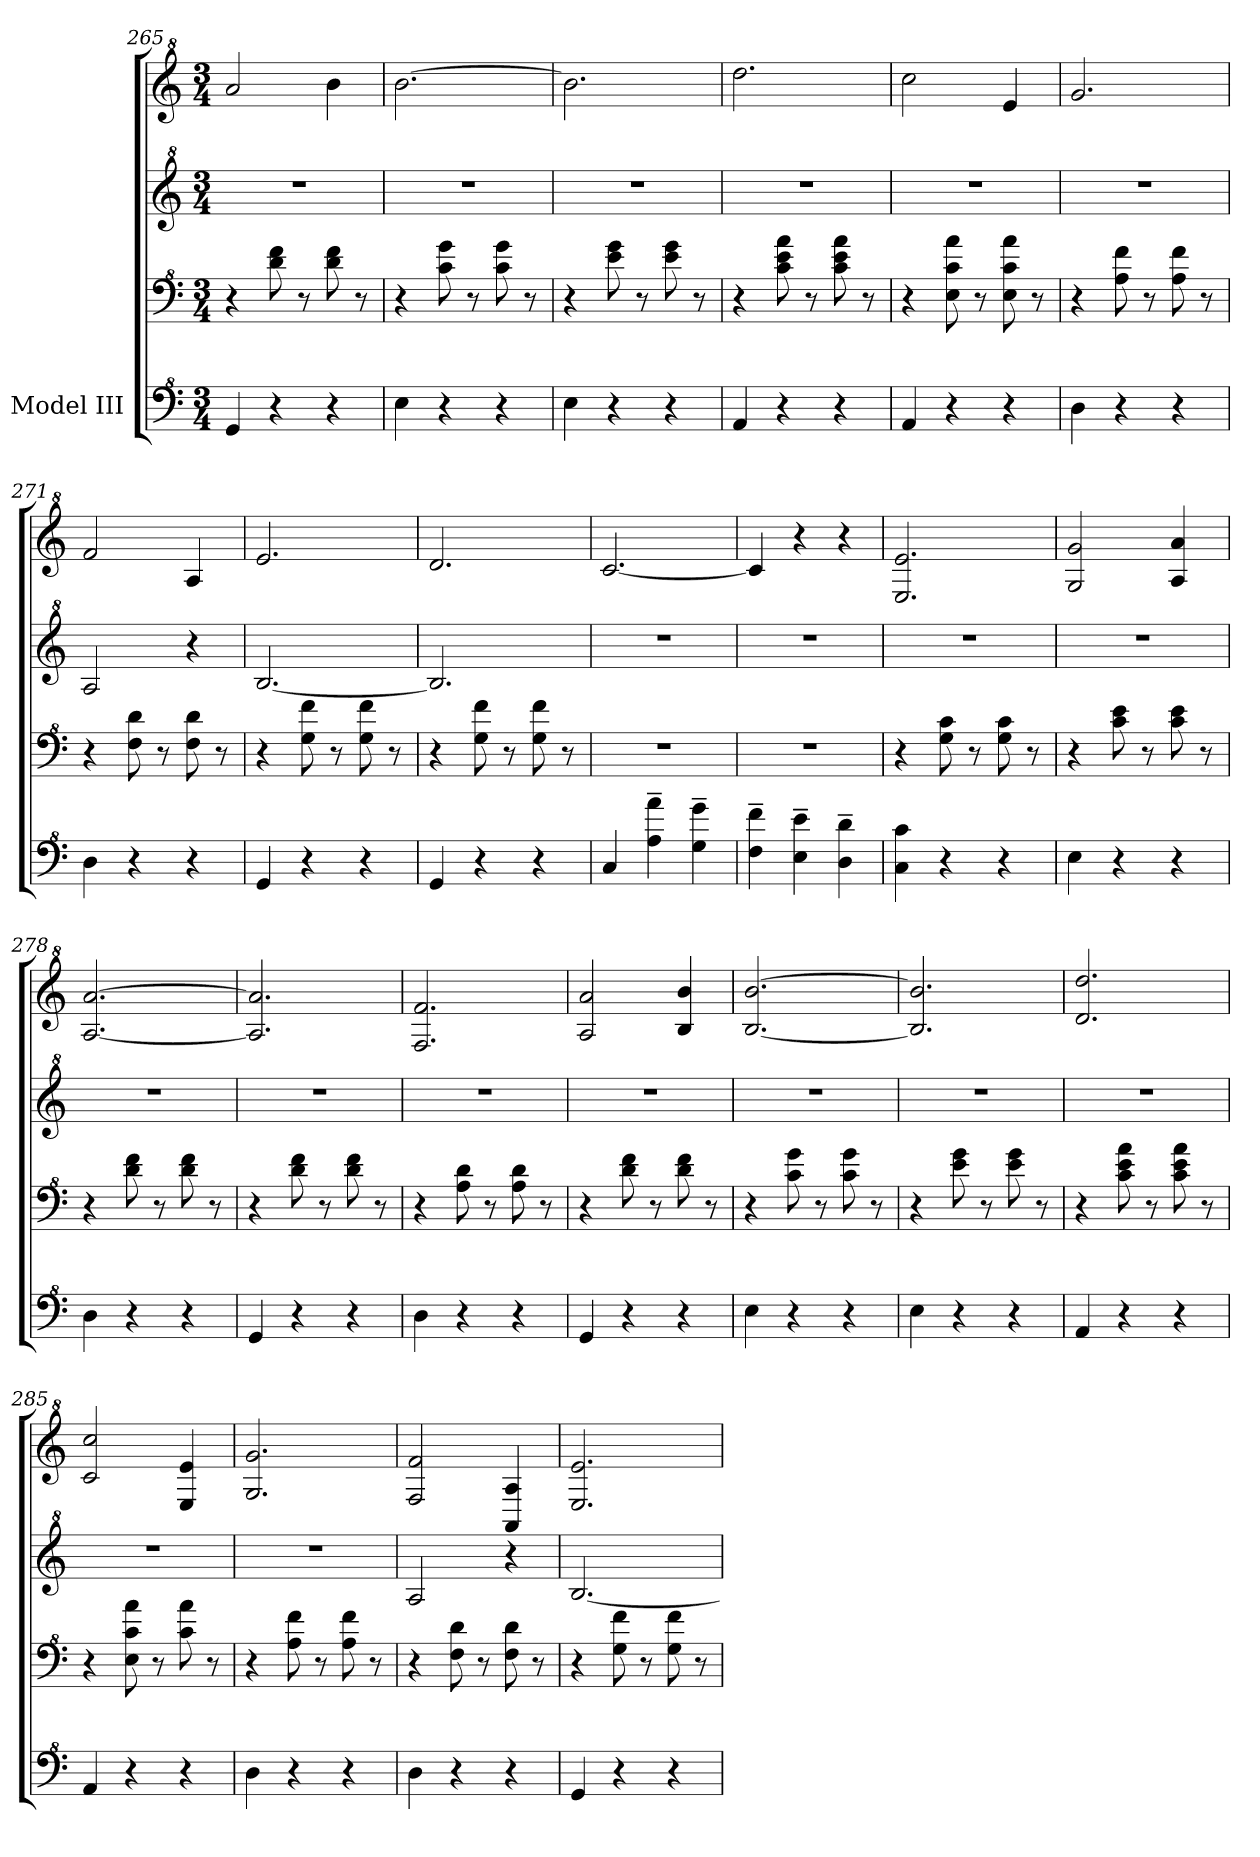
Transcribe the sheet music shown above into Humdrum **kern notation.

**kern	**kern	**kern	**kern
*part1	*part1	*part1	*part1
*staff4	*staff3	*staff2	*staff1
*I"Model III	*	*	*
*clefF^4	*clefF^4	*clefG^2	*clefG^2
*k[]	*k[]	*k[]	*k[]
*M3/4	*M3/4	*M3/4	*M3/4
=265	=265	=265	=265
4G/	4r	2.r	2aa/
4r	8dd\ 8ff\	.	.
.	8r	.	.
*	*	*	*MM204
4r	8dd\ 8ff\	.	4bb\
.	8r	.	.
=266	=266	=266	=266
4e\	4r	2.r	[2.bb\
4r	8cc\ 8gg\	.	.
.	8r	.	.
4r	8cc\ 8gg\	.	.
.	8r	.	.
!!LO:LB:g=z
=267	=267	=267	=267
4e\	4r	2.r	2.bb\]
4r	8ee\ 8gg\	.	.
.	8r	.	.
4r	8ee\ 8gg\	.	.
.	8r	.	.
=268	=268	=268	=268
*	*	*	*MM208
4A/	4r	2.r	2.ddd\
4r	8cc\ 8ee\ 8aa\	.	.
.	8r	.	.
4r	8cc\ 8ee\ 8aa\	.	.
.	8r	.	.
=269	=269	=269	=269
4A/	4r	2.r	2ccc\
4r	8e\ 8cc\ 8aa\	.	.
.	8r	.	.
4r	8e\ 8cc\ 8aa\	.	4ee/
.	8r	.	.
=270	=270	=270	=270
4d\	4r	2.r	2.gg/
4r	8a\ 8ff\	.	.
.	8r	.	.
4r	8a\ 8ff\	.	.
.	8r	.	.
=271	=271	=271	=271
4d\	4r	2a/	2ff/
4r	8f\ 8dd\	.	.
.	8r	.	.
4r	8f\ 8dd\	4r	4a/
.	8r	.	.
=272	=272	=272	=272
4G/	4r	[2.b/	2.ee/
4r	8g\ 8ff\	.	.
.	8r	.	.
4r	8g\ 8ff\	.	.
.	8r	.	.
=273	=273	=273	=273
4G/	4r	2.b/]	2.dd/
4r	8g\ 8ff\	.	.
.	8r	.	.
4r	8g\ 8ff\	.	.
.	8r	.	.
=274	=274	=274	=274
*	*	*	*MM196
4c/	2.r	2.r	[2.cc/
4a\~ 4aa\~	.	.	.
4g\~ 4gg\~	.	.	.
!!LO:PB:g=z
=275	=275	=275	=275
4f\~ 4ff\~	2.r	2.r	4cc/]
4e\~ 4ee\~	.	.	4r
4d\~ 4dd\~	.	.	4r
=276	=276	=276	=276
*	*	*	*MM200
4c\ 4cc\	4r	2.r	2.e/ 2.ee/
4r	8g\ 8cc\	.	.
.	8r	.	.
4r	8g\ 8cc\	.	.
.	8r	.	.
=277	=277	=277	=277
4e\	4r	2.r	2g/ 2gg/
4r	8cc\ 8ee\	.	.
.	8r	.	.
4r	8cc\ 8ee\	.	4a/ 4aa/
.	8r	.	.
=278	=278	=278	=278
*	*	*	*MM204
4d\	4r	2.r	[2.a/ [2.aa/
4r	8dd\ 8ff\	.	.
.	8r	.	.
4r	8dd\ 8ff\	.	.
.	8r	.	.
=279	=279	=279	=279
4G/	4r	2.r	2.a/] 2.aa/]
4r	8dd\ 8ff\	.	.
.	8r	.	.
4r	8dd\ 8ff\	.	.
.	8r	.	.
=280	=280	=280	=280
4d\	4r	2.r	2.f/ 2.ff/
4r	8a\ 8dd\	.	.
.	8r	.	.
4r	8a\ 8dd\	.	.
.	8r	.	.
=281	=281	=281	=281
*	*	*	*MM208
4G/	4r	2.r	2a/ 2aa/
4r	8dd\ 8ff\	.	.
.	8r	.	.
4r	8dd\ 8ff\	.	4b/ 4bb/
.	8r	.	.
=282	=282	=282	=282
4e\	4r	2.r	[2.b/ [2.bb/
4r	8cc\ 8gg\	.	.
.	8r	.	.
4r	8cc\ 8gg\	.	.
.	8r	.	.
!!LO:LB:g=z
=283	=283	=283	=283
4e\	4r	2.r	2.b/] 2.bb/]
4r	8ee\ 8gg\	.	.
.	8r	.	.
4r	8ee\ 8gg\	.	.
.	8r	.	.
=284	=284	=284	=284
4A/	4r	2.r	2.dd/ 2.ddd/
4r	8cc\ 8ee\ 8aa\	.	.
.	8r	.	.
4r	8cc\ 8ee\ 8aa\	.	.
.	8r	.	.
=285	=285	=285	=285
4A/	4r	2.r	2cc/ 2ccc/
4r	8e\ 8cc\ 8aa\	.	.
.	8r	.	.
4r	8cc\ 8aa\	.	4e/ 4ee/
.	8r	.	.
=286	=286	=286	=286
4d\	4r	2.r	2.g/ 2.gg/
4r	8a\ 8ff\	.	.
.	8r	.	.
4r	8a\ 8ff\	.	.
.	8r	.	.
=287	=287	=287	=287
4d\	4r	2a/	2f/ 2ff/
4r	8f\ 8dd\	.	.
.	8r	.	.
4r	8f\ 8dd\	4r	4A/ 4a/
.	8r	.	.
=288	=288	=288	=288
4G/	4r	[2.b/	2.e/ 2.ee/
4r	8g\ 8ff\	.	.
.	8r	.	.
4r	8g\ 8ff\	.	.
.	8r	.	.
=	=	=	=
*-	*-	*-	*-
